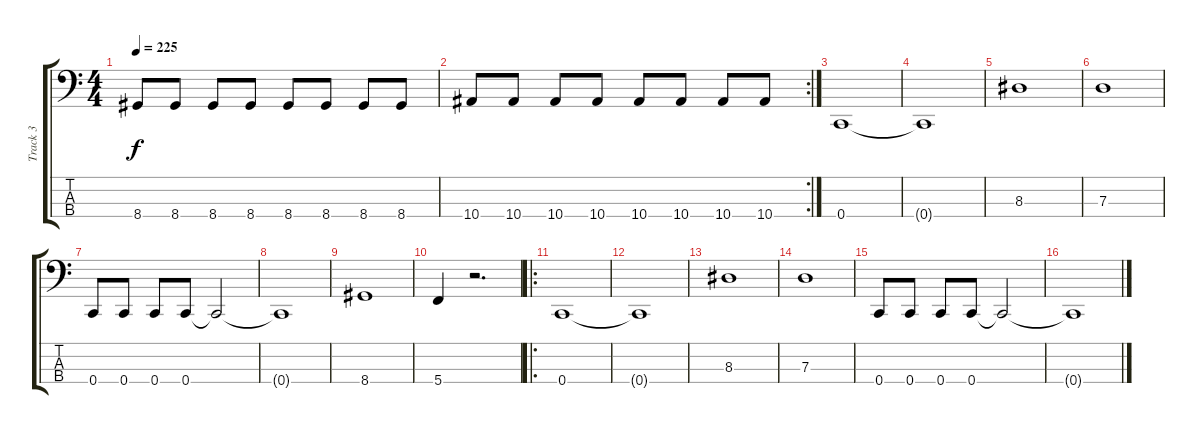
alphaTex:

\track ("Track 3" "Track 3") {instrument electricbassfinger}
\staff {score tabs}
\tuning (F2 C2 G1 C1) {hide}
\ts (4 4)
\tempo 225
\clef f4
\ks c
8.4.8{dy f} 8.4.8 8.4.8 8.4.8 8.4.8 8.4.8 8.4.8 8.4.8 |
\rc 2
10.4.8 10.4.8 10.4.8 10.4.8 10.4.8 10.4.8 10.4.8 10.4.8 |
0.4.1 |
0.4{t}.1 |
8.3.1 |
7.3.1 |
0.4.8 0.4.8 0.4.8 0.4.8 0.4{t}.2 |
0.4{t}.1 |
8.4.1 |
5.4.4 r.2{d} |
\ro
0.4.1 |
0.4{t}.1 |
8.3.1 |
7.3.1 |
0.4.8 0.4.8 0.4.8 0.4.8 0.4{t}.2 |
0.4{t}.1
